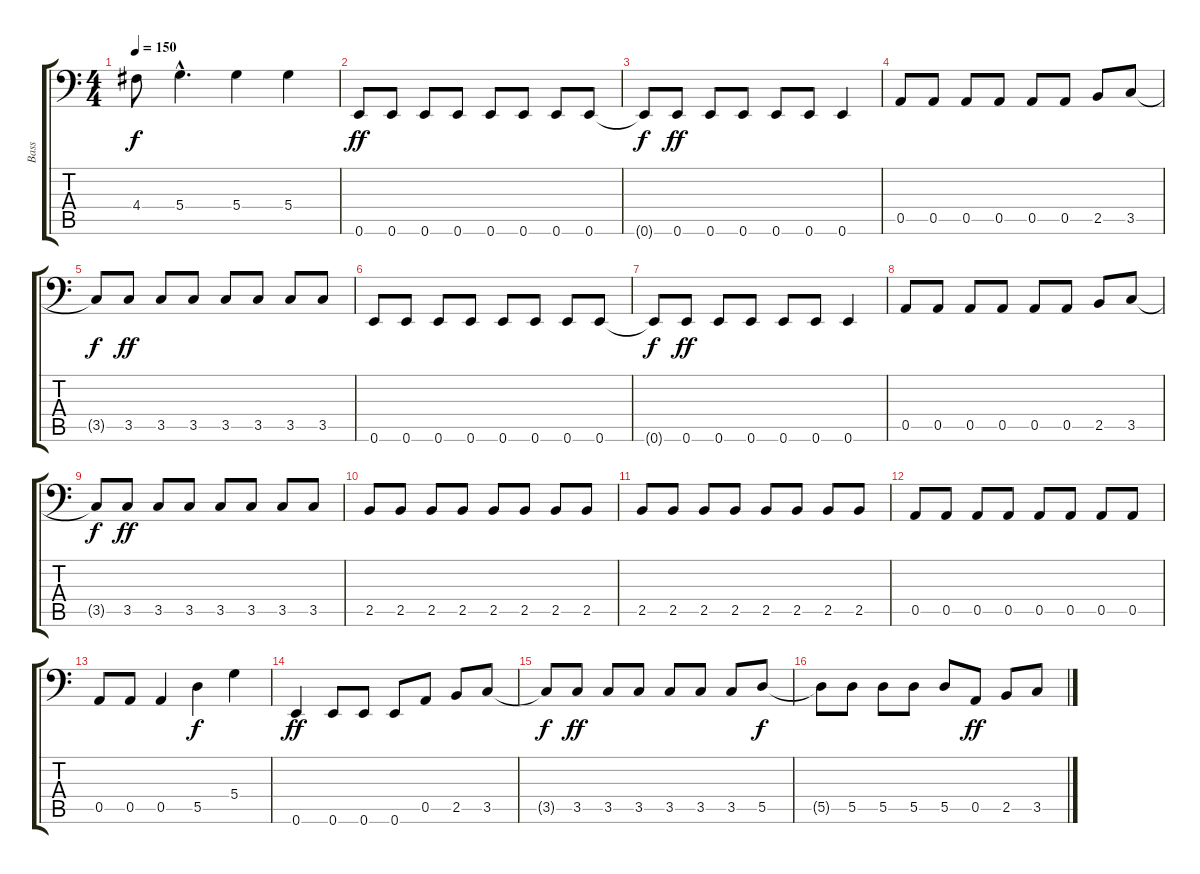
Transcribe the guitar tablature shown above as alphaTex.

\track ("Bass" "Bass") {instrument electricbasspick}
\staff {score tabs}
\tuning (E3 B2 G2 D2 A1 E1) {hide}
\ts (4 4)
\tempo 150
\clef f4
\ks c
4.4{t}.8{dy f} 5.4{hac}.4{d} 5.4.4 5.4.4 |
0.6.8{dy ff} 0.6.8 0.6.8 0.6.8 0.6.8 0.6.8 0.6.8 0.6.8 |
0.6{t}.8{dy f} 0.6.8{dy ff} 0.6.8 0.6.8 0.6.8 0.6.8 0.6.4 |
0.5.8 0.5.8 0.5.8 0.5.8 0.5.8 0.5.8 2.5.8 3.5.8 |
3.5{t}.8{dy f} 3.5.8{dy ff} 3.5.8 3.5.8 3.5.8 3.5.8 3.5.8 3.5.8 |
0.6.8 0.6.8 0.6.8 0.6.8 0.6.8 0.6.8 0.6.8 0.6.8 |
0.6{t}.8{dy f} 0.6.8{dy ff} 0.6.8 0.6.8 0.6.8 0.6.8 0.6.4 |
0.5.8 0.5.8 0.5.8 0.5.8 0.5.8 0.5.8 2.5.8 3.5.8 |
3.5{t}.8{dy f} 3.5.8{dy ff} 3.5.8 3.5.8 3.5.8 3.5.8 3.5.8 3.5.8 |
2.5.8 2.5.8 2.5.8 2.5.8 2.5.8 2.5.8 2.5.8 2.5.8 |
2.5.8 2.5.8 2.5.8 2.5.8 2.5.8 2.5.8 2.5.8 2.5.8 |
0.5.8 0.5.8 0.5.8 0.5.8 0.5.8 0.5.8 0.5.8 0.5.8 |
0.5.8 0.5.8 0.5.4 5.5.4{dy f} 5.4.4 |
0.6.4{dy ff} 0.6.8 0.6.8 0.6.8 0.5.8 2.5.8 3.5.8 |
3.5{t}.8{dy f} 3.5.8{dy ff} 3.5.8 3.5.8 3.5.8 3.5.8 3.5.8 5.5.8{dy f} |
5.5{t}.8 5.5.8 5.5.8 5.5.8 5.5.8 0.5.8{dy ff} 2.5.8 3.5.8
